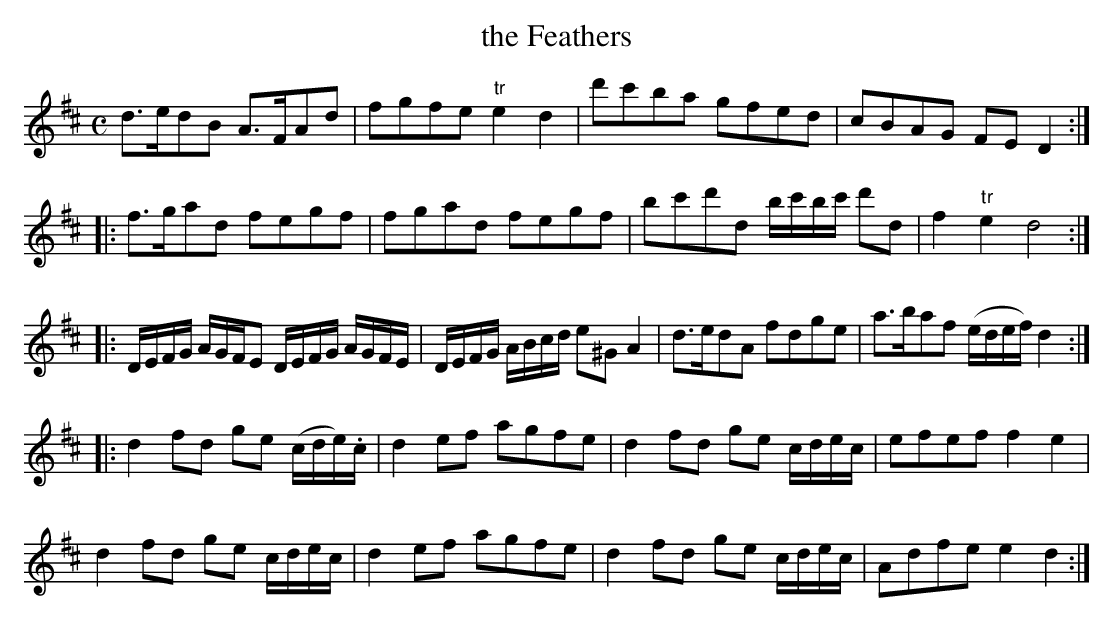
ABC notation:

X:1
T:the Feathers
M:C
K:D
d>edB A>FAd| fgfe "tr"e2d2| d'c'ba gfed| cBAG FED2::
f>gad fegf| fgad fegf| \
bc'd'd b/c'/b/c'/ d'd| f2"tr"e2 d4::
D/E/F/G/ A/G/F/E D/E/F/G/ A/G/F/E/|\
D/E/F/G/ A/B/c/d/ e^G A2|\
d>edA fdge| a>baf (e/d/e/f/) d2::
d2fd ge (c/d/e/).c/| d2ef agfe|\
d2fd ge c/d/e/c/| efef f2e2|
d2fd ge c/d/e/c/| d2ef agfe|\
d2fd ge c/d/e/c/| Adfe e2d2:|
